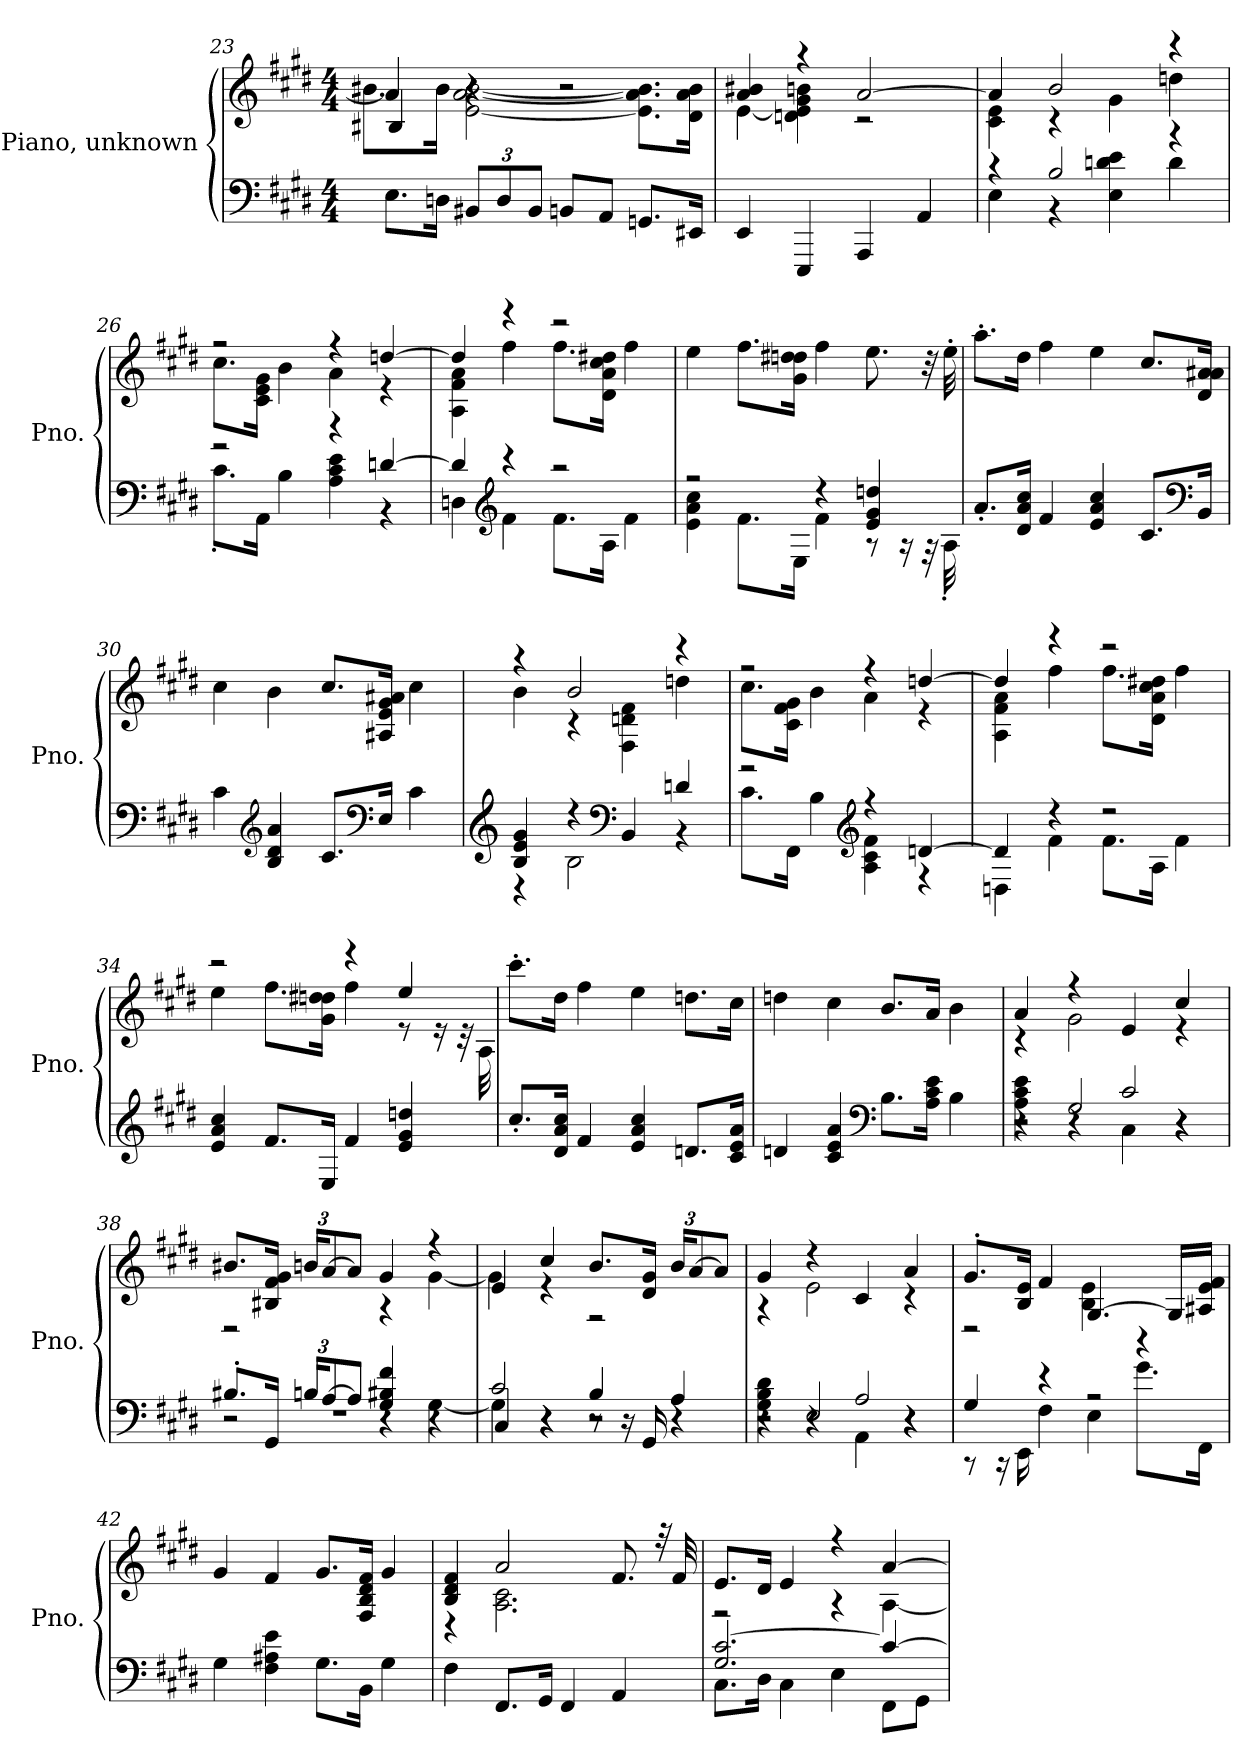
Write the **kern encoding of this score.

**kern	**kern
*part1	*part1
*staff2	*staff1
*I"Piano, unknown	*
*I'Pno.	*
!!LO:LB:g=z
*clefF4	*clefG2
*k[f#c#g#d#]	*k[f#c#g#d#]
*M4/4	*M4/4
=23	=23
*	*^
*	*	*^
8.E\L	4a/]	8.b#X\L	4B#X/
16Dn\Jk	.	16b#\Jk	.
*Xbrackettup	*	*	*
12BB#X/L	4r	[2e\ [2a\ [2b#\	4r
12D/	.	.	.
12BB#/J	.	.	.
8BBn/L	2r	.	2r
8AA/J	.	.	.
8.GGn/L	.	8.e\] 8.a\] 8.b#\]L	.
16EE#X/Jk	.	16d#\ 16a\ 16b#\Jk	.
*	*	*v	*v
=24	=24	=24
4EE/	4a/ 4b#X/	[4e\
4EEE/	4r	4dn\ 4e\] 4g#\ 4bn\
4AAA/	[2a/	2r
4AA/	.	.
=25	=25	=25
*^	*	*
4r	4E\	4a/]	4c#\ 4e\
2B/	4r	2b/	4r
.	4E\ 4dn\ 4e\	.	4g#\
4r	4d\	4r	4ddn\
=26	=26	=26	=26
2r	8.c#'\L	2r	8.cc#\L
.	16AA\Jk	.	16c#\ 16e\ 16g#\Jk
.	4B\	.	4b\
4r	4A\ 4c#\ 4e\	4r	4a\
[4dn/	4r	[4ddn/	4r
!!LO:LB:g=z	!!
=27	=27	=27	=27
4d/]	4Dn\	4dd/]	4A\ 4f#\ 4a\
*clefG2	*	*	*
4r	4f#\	4r	4ff#\
2r	8.f#\L	2r	8.ff#\L
.	16A\Jk	.	16d#\ 16a\ 16cc#\ 16dd#X\Jk
.	4f#\	.	4ff#\
*	*	*v	*v
=28	=28	=28
2r	4e\ 4a\ 4cc#\	4ee\
.	8.f#\L	8.ff#\L
.	16E\Jk	16g#\ 16ddn\ 16dd#X\Jk
4r	4f#\	4ff#\
4e/ 4g#/ 4ddn/	8r	8.ee\
.	16r	.
.	32r	32r
.	32A'\	32ee'\
*v	*v	*
=29	=29
8.a'/L	8.aa'\L
16d#/ 16a/ 16cc#/Jk	16dd#\Jk
4f#/	4ff#\
4e/ 4a/ 4cc#/	4ee\
8.c#/L	8.cc#/L
*clefF4	*
16BB/Jk	16d#/ 16a/ 16a#X/Jk
=30	=30
4c#\	4cc#\
*clefG2	*
4B/ 4d#/ 4a/	4b\
8.c#/L	8.cc#/L
*clefF4	*
16E/Jk	16A#X/ 16e/ 16g#/ 16a#X/Jk
4c#\	4cc#\
!!LO:LB:g=z
=31	=31
*clefG2	*
*^	*^
4B/ 4e/ 4g#/	4r	4r	4b\
4r	2B\	2b/	4r
*clefF4	*	*	*
4BB/	.	.	4F#\ 4dn\ 4f#\
4dn/	4r	4r	4ddn\
=32	=32	=32	=32
2r	8.c#\L	2r	8.cc#\L
.	16FF#\Jk	.	16c#\ 16f#\ 16g#\Jk
.	4B\	.	4b\
*clefG2	*	*	*
4r	4A\ 4c#\ 4f#\	4r	4a\
[4dn/	4r	[4ddn/	4r
=33	=33	=33	=33
4d/]	4Dn\	4dd/]	4A\ 4f#\ 4a\
4r	4f#\	4r	4ff#\
2r	8.f#\L	2r	8.ff#\L
.	16A\Jk	.	16d#\ 16a\ 16cc#\ 16dd#X\Jk
.	4f#\	.	4ff#\
*v	*v	*	*
=34	=34	=34
4e/ 4a/ 4cc#/	2r	4ee\
8.f#/L	.	8.ff#\L
16E/Jk	.	16g#\ 16ddn\ 16dd#X\Jk
4f#/	4r	4ff#\
4e/ 4g#/ 4ddn/	4ee/	8r
.	.	16r
.	.	32r
.	.	32A\
*	*v	*v
!!LO:LB:g=z
=35	=35
8.cc#'/L	8.ccc#'\L
16d#/ 16a/ 16cc#/Jk	16dd#\Jk
4f#/	4ff#\
4e/ 4a/ 4cc#/	4ee\
8.dn/L	8.ddn\L
16c#/ 16e/ 16a/Jk	16cc#\Jk
=36	=36
4dn/	4ddn\
4c#/ 4e/ 4a/	4cc#\
*clefF4	*
8.B\L	8.b/L
16A\ 16c#\ 16e\Jk	16a/Jk
4B\	4b\
=37	=37
*^	*^
*	*^	*	*
2r	4A\ 4c#\ 4e\	4r	4a/	4r
.	4r	2G#/	4r	2g#\
2c#/	4C#\	.	4e/	.
.	4r	4r	4cc#/	4r
=38	=38	=38	=38	=38
1r	2r	8.B#X'/L	8.b#X/L	2r
.	.	16GG#/Jk	16B#X/ 16f#/ 16g#/Jk	.
*	*	*	*Xbrackettup	*
.	.	24Bn/KL	24bn/KL	.
.	.	[12A/	[12a/	.
.	.	8A/J]	8a/J]	.
.	4r	4G#/ 4B#X/ 4f#/	4g#/	4r
.	[4G#\	4r	4r	[4g#\
=39	=39	=39	=39	=39
2c#/	4G#\]	4C#/	4e/	4g#\]
.	4r	4r	4cc#/	4r
4B/	2r	8r	8.b/L	2r
.	.	16r	.	.
.	.	16GG#/	16d#/ 16g#/Jk	.
4r	.	4A/	24b/KL	.
.	.	.	[12a/	.
.	.	.	8a/J]	.
!!LO:PB:g=z	!!
=40	=40	=40	=40	=40
2r	4G#\ 4B\ 4d#\	4r	4g#/	4r
.	4r	2E/	4r	2e\
2A/	4AA\	.	4c#/	.
.	4r	4r	4a/	4r
*	*v	*v	*	*
=41	=41	=41	=41
4G#/	8r	8.g#'/L	2r
.	16r	.	.
.	16EE\	16B/ 16e/Jk	.
4r	4F#\	4f#/	.
2r	4E\	[4.G#/	4B\ 4e\
.	8.g#\L	.	4r
.	.	16G#/LL]	.
.	16FF#\Jk	16A#X/ 16e/ 16f#/JJ	.
*v	*v	*	*
*	*v	*v
=42	=42
4G#\	4g#/
4F#\ 4A#X\ 4e\	4f#/
8.G#\L	8.g#/L
16BB\Jk	16F#/ 16B/ 16d#/ 16f#/Jk
4G#\	4g#/
=43	=43
*	*^
4F#\	4B/ 4d#/ 4f#/	4r
8.FF#/L	2a/	2.A\ 2.c#\
16GG#/Jk	.	.
4FF#/	.	.
4AA/	8.f#/	.
.	32r	.
.	32f#/	.
=44	=44	=44
*^	*	*
2.G#/ [2.c#/	8.C#\L	8.e/L	2r
.	16D#\Jk	16d#/Jk	.
.	4C#\	4e/	.
.	4E\	4r	4r
4c#/_	8FF#\L	[4a/	[4A\
.	8GG#\J	.	.
*v	*v	*	*
*	*v	*v
=	=
*-	*-
